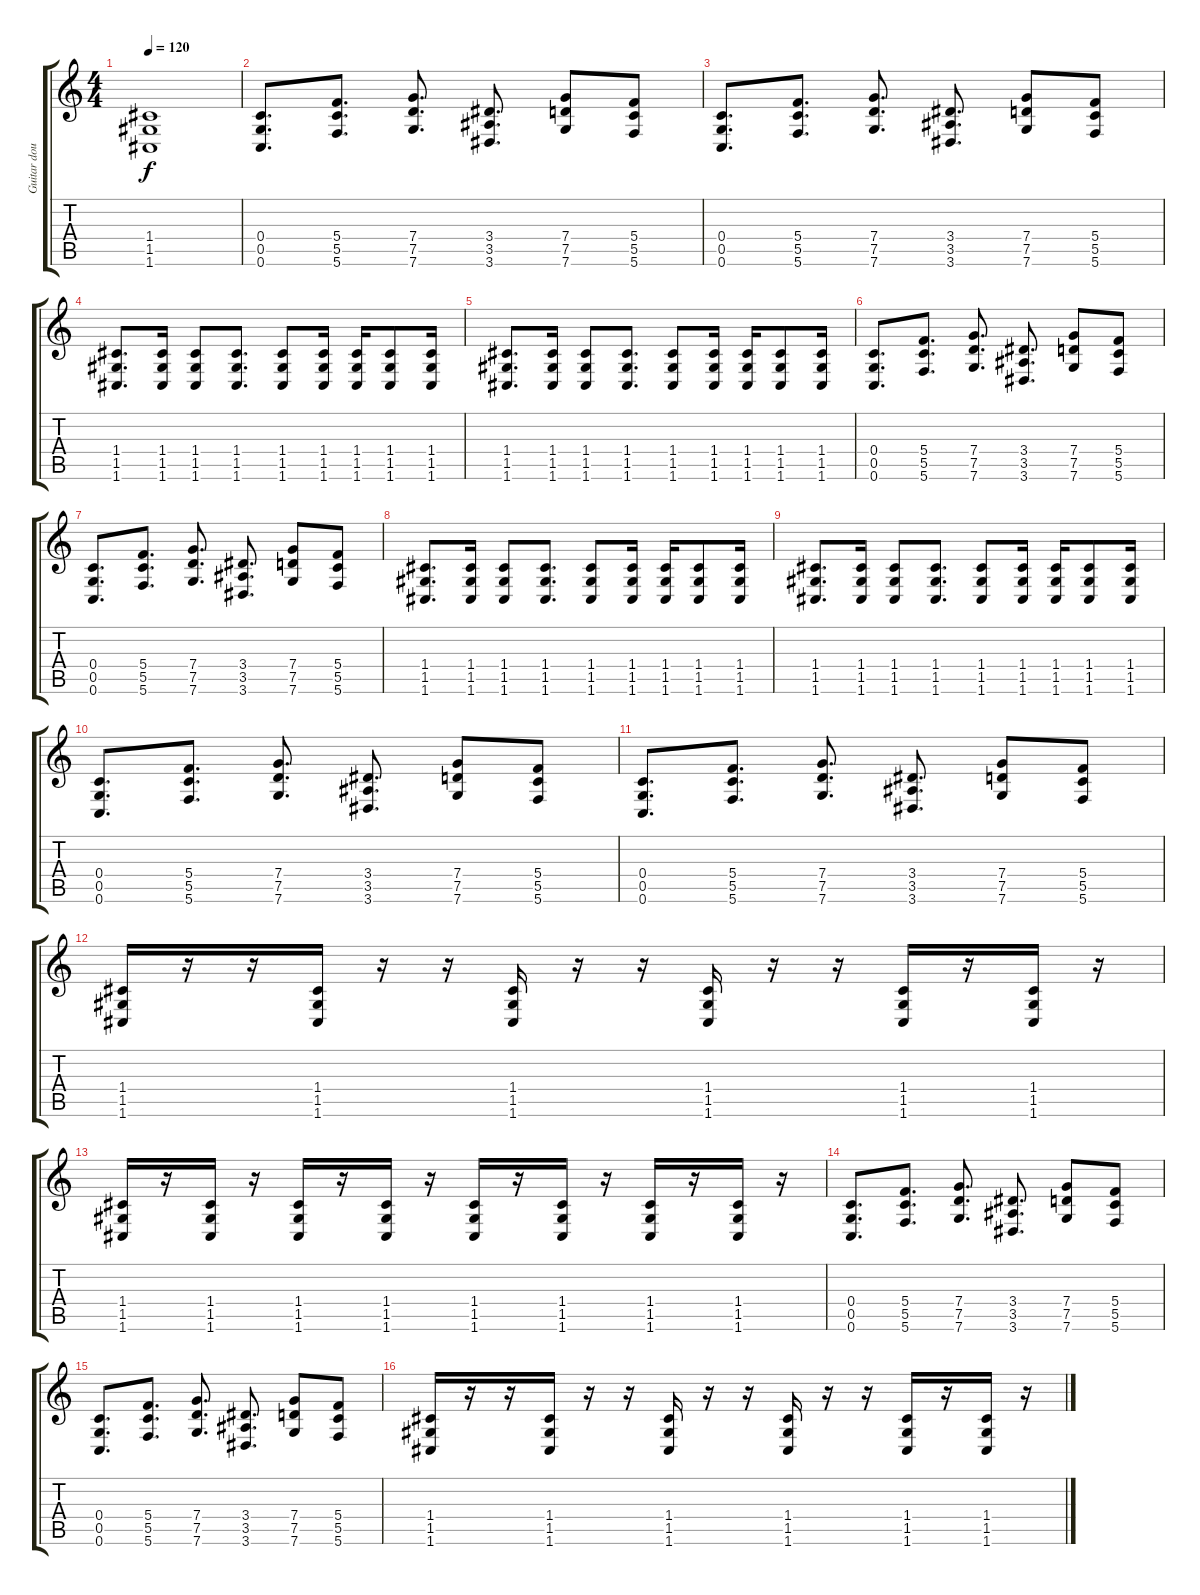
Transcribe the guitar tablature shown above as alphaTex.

\track ("Guitar doubled" "Guitar dou") {instrument distortionguitar}
\staff {score tabs}
\tuning (D4 A3 F3 C3 G2 C2) {hide}
\ts (4 4)
\tempo 120
\clef g2
\ks c
(1.4{t} 1.5{t} 1.6{t}).1{dy f} |
(0.4 0.5 0.6).8{d volume 13} (5.4 5.5 5.6).8{d} (7.4 7.5 7.6).8{d} (3.4 3.5 3.6).8{d} (7.4 7.5 7.6).8 (5.4 5.5 5.6).8 |
(0.4 0.5 0.6).8{d} (5.4 5.5 5.6).8{d} (7.4 7.5 7.6).8{d} (3.4 3.5 3.6).8{d} (7.4 7.5 7.6).8 (5.4 5.5 5.6).8 |
(1.4 1.5 1.6).8{d} (1.4 1.5 1.6).16 (1.4 1.5 1.6).8 (1.4 1.5 1.6).8{d} (1.4 1.5 1.6).8 (1.4 1.5 1.6).16 (1.4 1.5 1.6).16 (1.4 1.5 1.6).8 (1.4 1.5 1.6).16 |
(1.4 1.5 1.6).8{d} (1.4 1.5 1.6).16 (1.4 1.5 1.6).8 (1.4 1.5 1.6).8{d} (1.4 1.5 1.6).8 (1.4 1.5 1.6).16 (1.4 1.5 1.6).16 (1.4 1.5 1.6).8 (1.4 1.5 1.6).16 |
(0.4 0.5 0.6).8{d volume 13} (5.4 5.5 5.6).8{d} (7.4 7.5 7.6).8{d} (3.4 3.5 3.6).8{d} (7.4 7.5 7.6).8 (5.4 5.5 5.6).8 |
(0.4 0.5 0.6).8{d} (5.4 5.5 5.6).8{d} (7.4 7.5 7.6).8{d} (3.4 3.5 3.6).8{d} (7.4 7.5 7.6).8 (5.4 5.5 5.6).8 |
(1.4 1.5 1.6).8{d} (1.4 1.5 1.6).16 (1.4 1.5 1.6).8 (1.4 1.5 1.6).8{d} (1.4 1.5 1.6).8 (1.4 1.5 1.6).16 (1.4 1.5 1.6).16 (1.4 1.5 1.6).8 (1.4 1.5 1.6).16 |
(1.4 1.5 1.6).8{d} (1.4 1.5 1.6).16 (1.4 1.5 1.6).8 (1.4 1.5 1.6).8{d} (1.4 1.5 1.6).8 (1.4 1.5 1.6).16 (1.4 1.5 1.6).16 (1.4 1.5 1.6).8 (1.4 1.5 1.6).16 |
(0.4 0.5 0.6).8{d volume 13} (5.4 5.5 5.6).8{d} (7.4 7.5 7.6).8{d} (3.4 3.5 3.6).8{d} (7.4 7.5 7.6).8 (5.4 5.5 5.6).8 |
(0.4 0.5 0.6).8{d} (5.4 5.5 5.6).8{d} (7.4 7.5 7.6).8{d} (3.4 3.5 3.6).8{d} (7.4 7.5 7.6).8 (5.4 5.5 5.6).8 |
(1.4 1.5 1.6).16 r.16 r.16 (1.4 1.5 1.6).16 r.16 r.16 (1.4 1.5 1.6).16 r.16 r.16 (1.4 1.5 1.6).16 r.16 r.16 (1.4 1.5 1.6).16 r.16 (1.4 1.5 1.6).16 r.16 |
(1.4 1.5 1.6).16 r.16 (1.4 1.5 1.6).16 r.16 (1.4 1.5 1.6).16 r.16 (1.4 1.5 1.6).16 r.16 (1.4 1.5 1.6).16 r.16 (1.4 1.5 1.6).16 r.16 (1.4 1.5 1.6).16 r.16 (1.4 1.5 1.6).16 r.16 |
(0.4 0.5 0.6).8{d} (5.4 5.5 5.6).8{d} (7.4 7.5 7.6).8{d} (3.4 3.5 3.6).8{d} (7.4 7.5 7.6).8 (5.4 5.5 5.6).8 |
(0.4 0.5 0.6).8{d} (5.4 5.5 5.6).8{d} (7.4 7.5 7.6).8{d} (3.4 3.5 3.6).8{d} (7.4 7.5 7.6).8 (5.4 5.5 5.6).8 |
(1.4 1.5 1.6).16 r.16 r.16 (1.4 1.5 1.6).16 r.16 r.16 (1.4 1.5 1.6).16 r.16 r.16 (1.4 1.5 1.6).16 r.16 r.16 (1.4 1.5 1.6).16 r.16 (1.4 1.5 1.6).16 r.16
